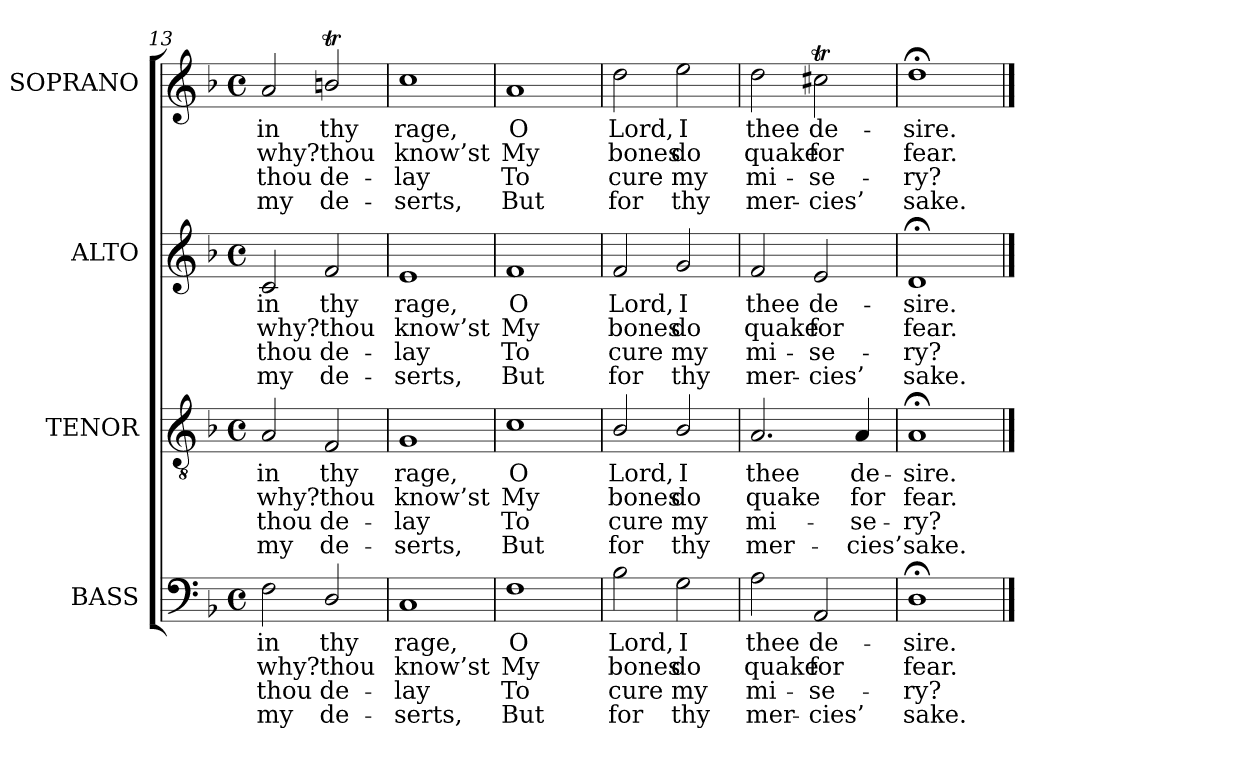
**kern	**text	**text	**text	**text	**kern	**text	**text	**text	**text	**kern	**text	**text	**text	**text	**kern	**text	**text	**text	**text
*part4	*part4	*part4	*part4	*part4	*part3	*part3	*part3	*part3	*part3	*part2	*part2	*part2	*part2	*part2	*part1	*part1	*part1	*part1	*part1
*staff4	*staff4	*staff4	*staff4	*staff4	*staff3	*staff3	*staff3	*staff3	*staff3	*staff2	*staff2	*staff2	*staff2	*staff2	*staff1	*staff1	*staff1	*staff1	*staff1
*I"BASS	*	*	*	*	*I"TENOR	*	*	*	*	*I"ALTO	*	*	*	*	*I"SOPRANO	*	*	*	*
*I'B.	*	*	*	*	*I'T.	*	*	*	*	*I'A.	*	*	*	*	*I'S.	*	*	*	*
*clefF4	*	*	*	*	*clefGv2	*	*	*	*	*clefG2	*	*	*	*	*clefG2	*	*	*	*
*	*	*	*	*	*ITrd7c12	*	*	*	*	*	*	*	*	*	*	*	*	*	*
*k[b-]	*	*	*	*	*k[b-]	*	*	*	*	*k[b-]	*	*	*	*	*k[b-]	*	*	*	*
*d:	*	*	*	*	*d:	*	*	*	*	*d:	*	*	*	*	*d:	*	*	*	*
*M4/4	*	*	*	*	*M4/4	*	*	*	*	*M4/4	*	*	*	*	*M4/4	*	*	*	*
*met(c)	*	*	*	*	*met(c)	*	*	*	*	*met(c)	*	*	*	*	*met(c)	*	*	*	*
=13	=13	=13	=13	=13	=13	=13	=13	=13	=13	=13	=13	=13	=13	=13	=13	=13	=13	=13	=13
!	!LO:LY:b:color=#000000	!LO:LY:b:color=#000000	!LO:LY:b:color=#000000	!LO:LY:b:color=#000000	!	!	!	!	!	!	!	!	!	!	!	!	!	!	!
!	!	!	!	!	!	!LO:LY:b:color=#000000	!LO:LY:b:color=#000000	!LO:LY:b:color=#000000	!LO:LY:b:color=#000000	!	!	!	!	!	!	!	!	!	!
!	!	!	!	!	!	!	!	!	!	!	!LO:LY:b:color=#000000	!LO:LY:b:color=#000000	!LO:LY:b:color=#000000	!LO:LY:b:color=#000000	!	!	!	!	!
!	!	!	!	!	!	!	!	!	!	!	!	!	!	!	!	!LO:LY:b:color=#000000	!LO:LY:b:color=#000000	!LO:LY:b:color=#000000	!LO:LY:b:color=#000000
2Fi\	in	why?	thou	my	2AAi/	in	why?	thou	my	2ci/	in	why?	thou	my	2ai/	in	why?	thou	my
!	!LO:LY:b:color=#000000	!LO:LY:b:color=#000000	!LO:LY:b:color=#000000	!LO:LY:b:color=#000000	!	!	!	!	!	!	!	!	!	!	!	!	!	!	!
!	!	!	!	!	!	!LO:LY:b:color=#000000	!LO:LY:b:color=#000000	!LO:LY:b:color=#000000	!LO:LY:b:color=#000000	!	!	!	!	!	!	!	!	!	!
!	!	!	!	!	!	!	!	!	!	!	!LO:LY:b:color=#000000	!LO:LY:b:color=#000000	!LO:LY:b:color=#000000	!LO:LY:b:color=#000000	!	!	!	!	!
!	!	!	!	!	!	!	!	!	!	!	!	!	!	!	!	!LO:LY:b:color=#000000	!LO:LY:b:color=#000000	!LO:LY:b:color=#000000	!LO:LY:b:color=#000000
2Di/	thy	thou	de-	-de-	2FFi/	thy	thou	de-	-de-	2fi/	thy	thou	de-	-de-	2bnti/	thy	thou	de-	-de-
=14	=14	=14	=14	=14	=14	=14	=14	=14	=14	=14	=14	=14	=14	=14	=14	=14	=14	=14	=14
!	!LO:LY:b:color=#000000	!LO:LY:b:color=#000000	!LO:LY:b:color=#000000	!LO:LY:b:color=#000000	!	!	!	!	!	!	!	!	!	!	!	!	!	!	!
!	!	!	!	!	!	!LO:LY:b:color=#000000	!LO:LY:b:color=#000000	!LO:LY:b:color=#000000	!LO:LY:b:color=#000000	!	!	!	!	!	!	!	!	!	!
!	!	!	!	!	!	!	!	!	!	!	!LO:LY:b:color=#000000	!LO:LY:b:color=#000000	!LO:LY:b:color=#000000	!LO:LY:b:color=#000000	!	!	!	!	!
!	!	!	!	!	!	!	!	!	!	!	!	!	!	!	!	!LO:LY:b:color=#000000	!LO:LY:b:color=#000000	!LO:LY:b:color=#000000	!LO:LY:b:color=#000000
1Ci	rage,	know’st	-lay	serts,	1GGi	rage,	know’st	-lay	serts,	1ei	rage,	know’st	-lay	serts,	1cci	rage,	know’st	-lay	serts,
=15	=15	=15	=15	=15	=15	=15	=15	=15	=15	=15	=15	=15	=15	=15	=15	=15	=15	=15	=15
!	!LO:LY:b:color=#000000	!LO:LY:b:color=#000000	!LO:LY:b:color=#000000	!LO:LY:b:color=#000000	!	!	!	!	!	!	!	!	!	!	!	!	!	!	!
!	!	!	!	!	!	!LO:LY:b:color=#000000	!LO:LY:b:color=#000000	!LO:LY:b:color=#000000	!LO:LY:b:color=#000000	!	!	!	!	!	!	!	!	!	!
!	!	!	!	!	!	!	!	!	!	!	!LO:LY:b:color=#000000	!LO:LY:b:color=#000000	!LO:LY:b:color=#000000	!LO:LY:b:color=#000000	!	!	!	!	!
!	!	!	!	!	!	!	!	!	!	!	!	!	!	!	!	!LO:LY:b:color=#000000	!LO:LY:b:color=#000000	!LO:LY:b:color=#000000	!LO:LY:b:color=#000000
1Fi	O	My	To	But	1Ci	O	My	To	But	1fi	O	My	To	But	1ai	O	My	To	But
=16	=16	=16	=16	=16	=16	=16	=16	=16	=16	=16	=16	=16	=16	=16	=16	=16	=16	=16	=16
!	!LO:LY:b:color=#000000	!LO:LY:b:color=#000000	!LO:LY:b:color=#000000	!LO:LY:b:color=#000000	!	!	!	!	!	!	!	!	!	!	!	!	!	!	!
!	!	!	!	!	!	!LO:LY:b:color=#000000	!LO:LY:b:color=#000000	!LO:LY:b:color=#000000	!LO:LY:b:color=#000000	!	!	!	!	!	!	!	!	!	!
!	!	!	!	!	!	!	!	!	!	!	!LO:LY:b:color=#000000	!LO:LY:b:color=#000000	!LO:LY:b:color=#000000	!LO:LY:b:color=#000000	!	!	!	!	!
!	!	!	!	!	!	!	!	!	!	!	!	!	!	!	!	!LO:LY:b:color=#000000	!LO:LY:b:color=#000000	!LO:LY:b:color=#000000	!LO:LY:b:color=#000000
2B-i\	Lord,	bones	cure	for	2BB-i/	Lord,	bones	cure	for	2fi/	Lord,	bones	cure	for	2ddi\	Lord,	bones	cure	for
!	!LO:LY:b:color=#000000	!LO:LY:b:color=#000000	!LO:LY:b:color=#000000	!LO:LY:b:color=#000000	!	!	!	!	!	!	!	!	!	!	!	!	!	!	!
!	!	!	!	!	!	!LO:LY:b:color=#000000	!LO:LY:b:color=#000000	!LO:LY:b:color=#000000	!LO:LY:b:color=#000000	!	!	!	!	!	!	!	!	!	!
!	!	!	!	!	!	!	!	!	!	!	!LO:LY:b:color=#000000	!LO:LY:b:color=#000000	!LO:LY:b:color=#000000	!LO:LY:b:color=#000000	!	!	!	!	!
!	!	!	!	!	!	!	!	!	!	!	!	!	!	!	!	!LO:LY:b:color=#000000	!LO:LY:b:color=#000000	!LO:LY:b:color=#000000	!LO:LY:b:color=#000000
2Gi\	I	do	my	thy	2BB-i/	I	do	my	thy	2gi/	I	do	my	thy	2eei\	I	do	my	thy
=17	=17	=17	=17	=17	=17	=17	=17	=17	=17	=17	=17	=17	=17	=17	=17	=17	=17	=17	=17
!	!LO:LY:b:color=#000000	!LO:LY:b:color=#000000	!LO:LY:b:color=#000000	!LO:LY:b:color=#000000	!	!	!	!	!	!	!	!	!	!	!	!	!	!	!
!	!	!	!	!	!	!LO:LY:b:color=#000000	!LO:LY:b:color=#000000	!LO:LY:b:color=#000000	!LO:LY:b:color=#000000	!	!	!	!	!	!	!	!	!	!
!	!	!	!	!	!	!	!	!	!	!	!LO:LY:b:color=#000000	!LO:LY:b:color=#000000	!LO:LY:b:color=#000000	!LO:LY:b:color=#000000	!	!	!	!	!
!	!	!	!	!	!	!	!	!	!	!	!	!	!	!	!	!LO:LY:b:color=#000000	!LO:LY:b:color=#000000	!LO:LY:b:color=#000000	!LO:LY:b:color=#000000
2Ai\	thee	quake	mi-	-mer-	2.AAi/	thee	quake	mi-	-mer-	2fi/	thee	quake	mi-	-mer-	2ddi\	thee	quake	mi-	-mer-
!	!LO:LY:b:color=#000000	!LO:LY:b:color=#000000	!LO:LY:b:color=#000000	!LO:LY:b:color=#000000	!	!	!	!	!	!	!	!	!	!	!	!	!	!	!
!	!	!	!	!	!	!	!	!	!	!	!LO:LY:b:color=#000000	!LO:LY:b:color=#000000	!LO:LY:b:color=#000000	!LO:LY:b:color=#000000	!	!	!	!	!
!	!	!	!	!	!	!	!	!	!	!	!	!	!	!	!	!LO:LY:b:color=#000000	!LO:LY:b:color=#000000	!LO:LY:b:color=#000000	!LO:LY:b:color=#000000
2AAi/	de-	for	-se-	-cies’	.	.	.	.	.	2ei/	de-	for	-se-	-cies’	2cc#Xti\	de-	for	-se-	-cies’
!	!	!	!	!	!	!LO:LY:b:color=#000000	!LO:LY:b:color=#000000	!LO:LY:b:color=#000000	!LO:LY:b:color=#000000	!	!	!	!	!	!	!	!	!	!
.	.	.	.	.	4AAi/	de-	for	-se-	-cies’	.	.	.	.	.	.	.	.	.	.
=18	=18	=18	=18	=18	=18	=18	=18	=18	=18	=18	=18	=18	=18	=18	=18	=18	=18	=18	=18
!	!LO:LY:b:color=#000000	!LO:LY:b:color=#000000	!LO:LY:b:color=#000000	!LO:LY:b:color=#000000	!	!	!	!	!	!	!	!	!	!	!	!	!	!	!
!	!	!	!	!	!	!LO:LY:b:color=#000000	!LO:LY:b:color=#000000	!LO:LY:b:color=#000000	!LO:LY:b:color=#000000	!	!	!	!	!	!	!	!	!	!
!	!	!	!	!	!	!	!	!	!	!	!LO:LY:b:color=#000000	!LO:LY:b:color=#000000	!LO:LY:b:color=#000000	!LO:LY:b:color=#000000	!	!	!	!	!
!	!	!	!	!	!	!	!	!	!	!	!	!	!	!	!	!LO:LY:b:color=#000000	!LO:LY:b:color=#000000	!LO:LY:b:color=#000000	!LO:LY:b:color=#000000
1D;i	-sire.	fear.	ry?	sake.	1AA;i	-sire.	fear.	ry?	sake.	1d;i	-sire.	fear.	ry?	sake.	1dd;i	-sire.	fear.	ry?	sake.
==	==	==	==	==	==	==	==	==	==	==	==	==	==	==	==	==	==	==	==
*-	*-	*-	*-	*-	*-	*-	*-	*-	*-	*-	*-	*-	*-	*-	*-	*-	*-	*-	*-
